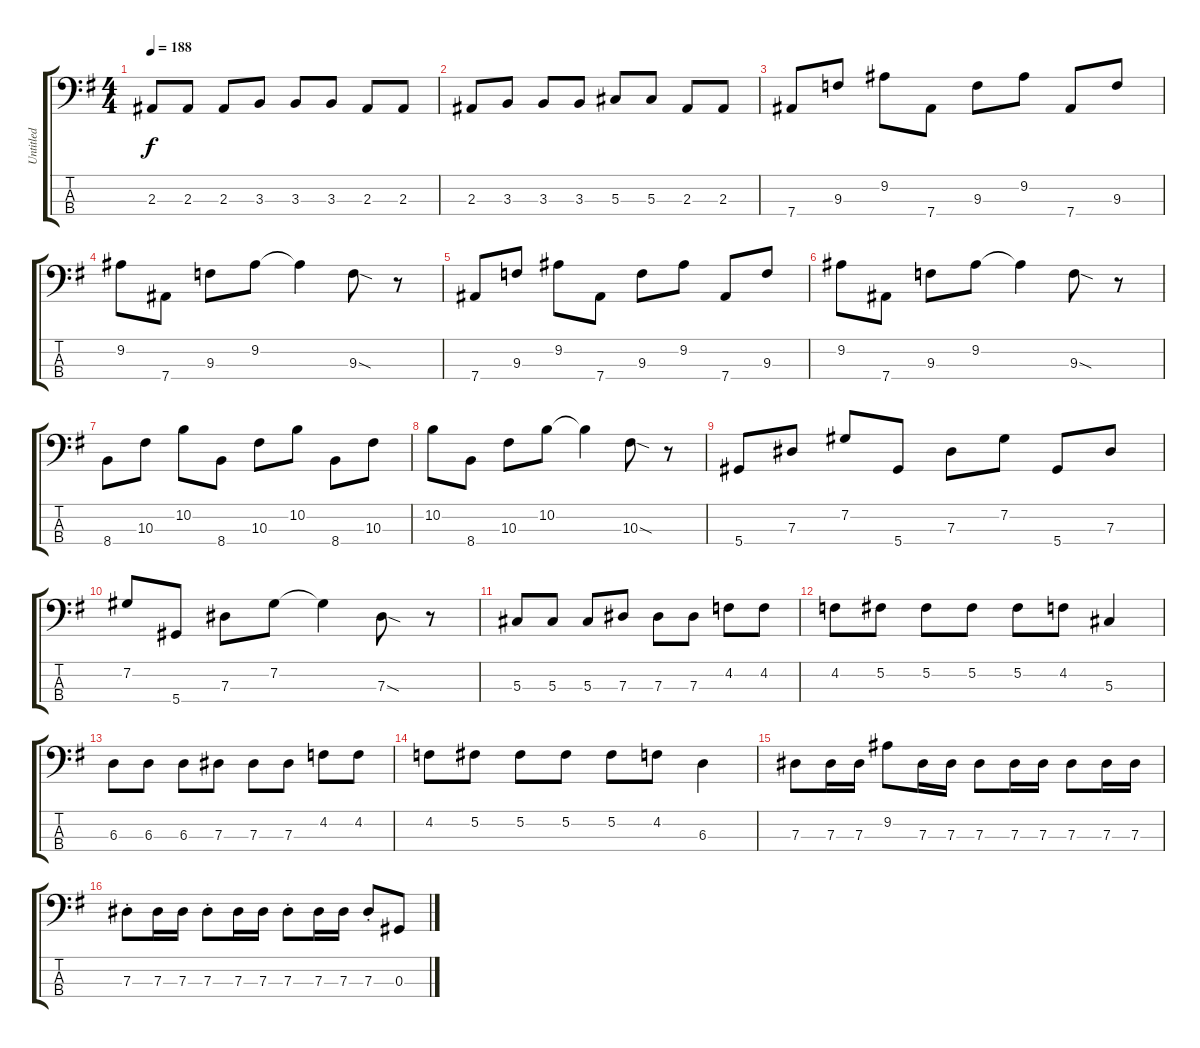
\track ("Untitled" "Untitled") {instrument electricbassfinger}
\staff {score tabs}
\tuning (Gb2 Db2 Ab1 Eb1) {hide}
\ts (4 4)
\tempo 188
\clef f4
\ks g
2.3.8{dy f} 2.3.8 2.3.8 3.3.8 3.3.8 3.3.8 2.3.8 2.3.8 |
2.3.8 3.3.8 3.3.8 3.3.8 5.3.8 5.3.8 2.3.8 2.3.8 |
7.4.8 9.3.8 9.2.8 7.4.8 9.3.8 9.2.8 7.4.8 9.3.8 |
9.2.8 7.4.8 9.3.8 9.2.8 9.2{t}.4 9.3{sod}.8 r.8 |
7.4.8 9.3.8 9.2.8 7.4.8 9.3.8 9.2.8 7.4.8 9.3.8 |
9.2.8 7.4.8 9.3.8 9.2.8 9.2{t}.4 9.3{sod}.8 r.8 |
8.4.8 10.3.8 10.2.8 8.4.8 10.3.8 10.2.8 8.4.8 10.3.8 |
10.2.8 8.4.8 10.3.8 10.2.8 10.2{t}.4 10.3{sod}.8 r.8 |
5.4.8 7.3.8 7.2.8 5.4.8 7.3.8 7.2.8 5.4.8 7.3.8 |
7.2.8 5.4.8 7.3.8 7.2.8 7.2{t}.4 7.3{sod}.8 r.8 |
5.3.8 5.3.8 5.3.8 7.3.8 7.3.8 7.3.8 4.2.8 4.2.8 |
4.2.8 5.2.8 5.2.8 5.2.8 5.2.8 4.2.8 5.3.4 |
6.3.8 6.3.8 6.3.8 7.3.8 7.3.8 7.3.8 4.2.8 4.2.8 |
4.2.8 5.2.8 5.2.8 5.2.8 5.2.8 4.2.8 6.3.4 |
7.3.8 7.3.16 7.3.16 9.2.8 7.3.16 7.3.16 7.3.8 7.3.16 7.3.16 7.3.8 7.3.16 7.3.16 |
7.3{st}.8 7.3.16 7.3.16 7.3{st}.8 7.3.16 7.3.16 7.3{st}.8 7.3.16 7.3.16 7.3{st}.8 0.3.8
